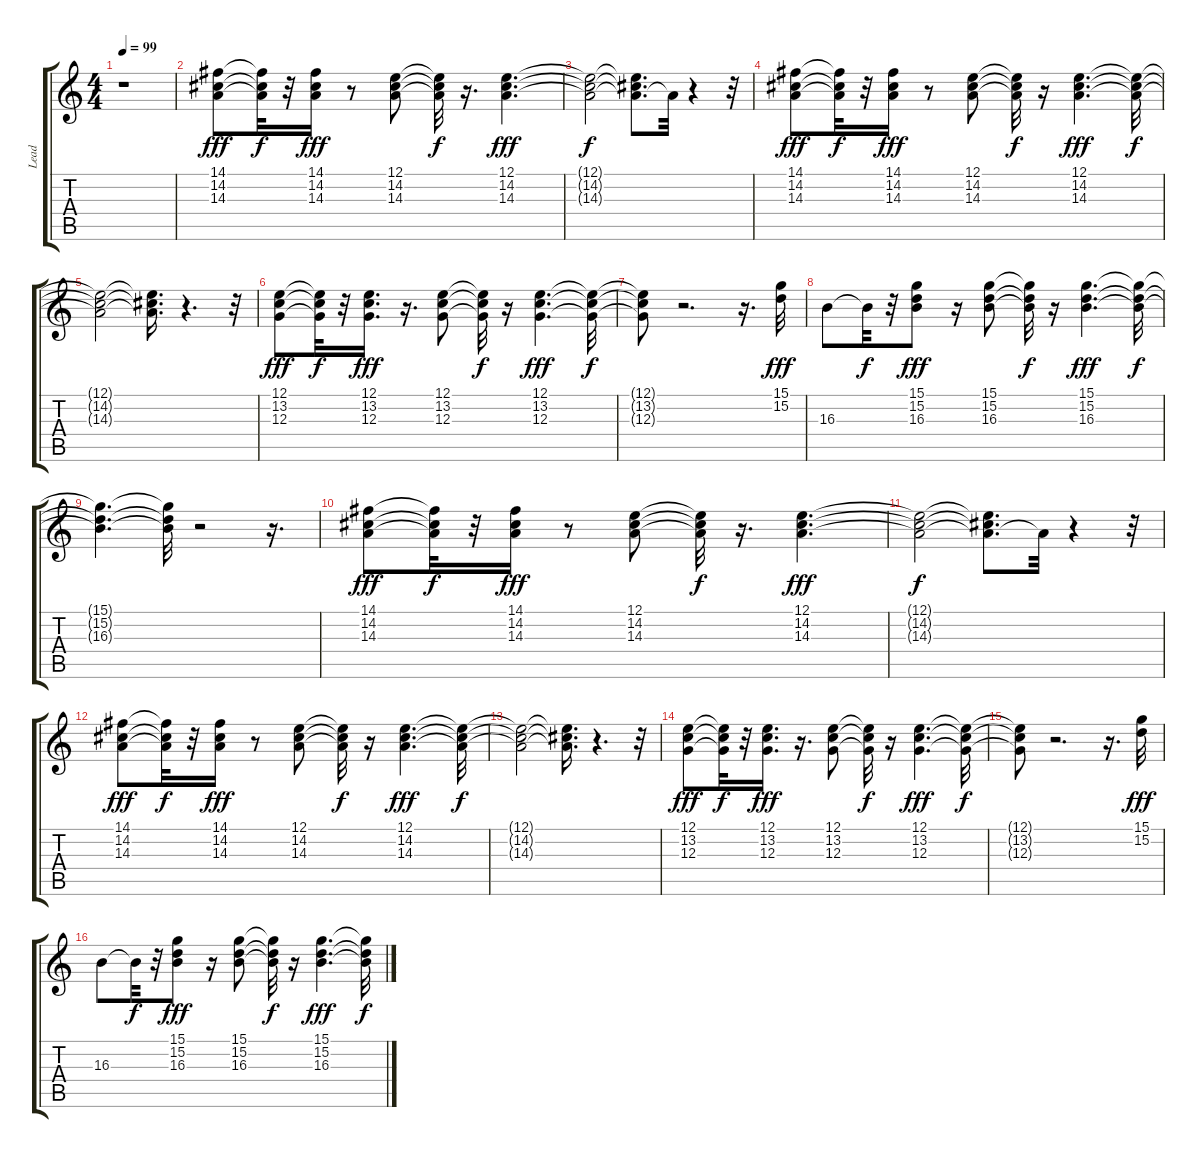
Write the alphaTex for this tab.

\track ("Lead" "Lead") {instrument lead8bassandlead}
\staff {score tabs}
\tuning (E4 B3 G3 D3 A2 E2) {hide}
\ts (4 4)
\tempo 99
\clef g2
\ks c
r.1{dy f} |
(14.1 14.2 14.3).8{dy fff} (14.1{t} 14.2{t} 14.3{t}).32{dy f} r.32 (14.1 14.2 14.3).16{dy fff} r.8 (12.1 14.2 14.3).8 (12.1{t} 14.2{t} 14.3{t}).32{dy f} r.16{d} (12.1 14.2 14.3).4{d dy fff} |
(12.1{t} 14.2{t} 14.3{t}).2{dy f} (12.1{t} 14.2{t} 14.3{t}).8{d} 14.3{t}.32 r.4 r.32 |
(14.1 14.2 14.3).8{dy fff} (14.1{t} 14.2{t} 14.3{t}).32{dy f} r.32 (14.1 14.2 14.3).16{dy fff} r.8 (12.1 14.2 14.3).8 (12.1{t} 14.2{t} 14.3{t}).32{dy f} r.16 (12.1 14.2 14.3).4{d dy fff} (12.1{t} 14.2{t} 14.3{t}).32{dy f} |
(12.1{t} 14.2{t} 14.3{t}).2 (12.1{t} 14.2{t} 14.3{t}).16{d} r.4{d} r.32 |
(12.1 13.2 12.3).8{dy fff} (12.1{t} 13.2{t} 12.3{t}).32{dy f} r.32 (12.1 13.2 12.3).16{d dy fff} r.16{d} (12.1 13.2 12.3).8 (12.1{t} 13.2{t} 12.3{t}).32{dy f} r.16 (12.1 13.2 12.3).4{d dy fff} (12.1{t} 13.2{t} 12.3{t}).32{dy f} |
(12.1{t} 13.2{t} 12.3{t}).8 r.2{d} r.16{d} (15.1 15.2).32{dy fff} |
16.3.8 16.3{t}.32{dy f} r.32 (15.1 15.2 16.3).8{dy fff} r.16 (15.1 15.2 16.3).8 (15.1{t} 15.2{t} 16.3{t}).32{dy f} r.16 (15.1 15.2 16.3).4{d dy fff} (15.1{t} 15.2{t} 16.3{t}).32{dy f} |
(15.1{t} 15.2{t} 16.3{t}).4{d} (15.1{t} 15.2{t} 16.3{t}).32 r.2 r.16{d} |
(14.1 14.2 14.3).8{dy fff} (14.1{t} 14.2{t} 14.3{t}).32{dy f} r.32 (14.1 14.2 14.3).16{dy fff} r.8 (12.1 14.2 14.3).8 (12.1{t} 14.2{t} 14.3{t}).32{dy f} r.16{d} (12.1 14.2 14.3).4{d dy fff} |
(12.1{t} 14.2{t} 14.3{t}).2{dy f} (12.1{t} 14.2{t} 14.3{t}).8{d} 14.3{t}.32 r.4 r.32 |
(14.1 14.2 14.3).8{dy fff} (14.1{t} 14.2{t} 14.3{t}).32{dy f} r.32 (14.1 14.2 14.3).16{dy fff} r.8 (12.1 14.2 14.3).8 (12.1{t} 14.2{t} 14.3{t}).32{dy f} r.16 (12.1 14.2 14.3).4{d dy fff} (12.1{t} 14.2{t} 14.3{t}).32{dy f} |
(12.1{t} 14.2{t} 14.3{t}).2 (12.1{t} 14.2{t} 14.3{t}).16{d} r.4{d} r.32 |
(12.1 13.2 12.3).8{dy fff} (12.1{t} 13.2{t} 12.3{t}).32{dy f} r.32 (12.1 13.2 12.3).16{d dy fff} r.16{d} (12.1 13.2 12.3).8 (12.1{t} 13.2{t} 12.3{t}).32{dy f} r.16 (12.1 13.2 12.3).4{d dy fff} (12.1{t} 13.2{t} 12.3{t}).32{dy f} |
(12.1{t} 13.2{t} 12.3{t}).8 r.2{d} r.16{d} (15.1 15.2).32{dy fff} |
16.3.8 16.3{t}.32{dy f} r.32 (15.1 15.2 16.3).8{dy fff} r.16 (15.1 15.2 16.3).8 (15.1{t} 15.2{t} 16.3{t}).32{dy f} r.16 (15.1 15.2 16.3).4{d dy fff} (15.1{t} 15.2{t} 16.3{t}).32{dy f}
